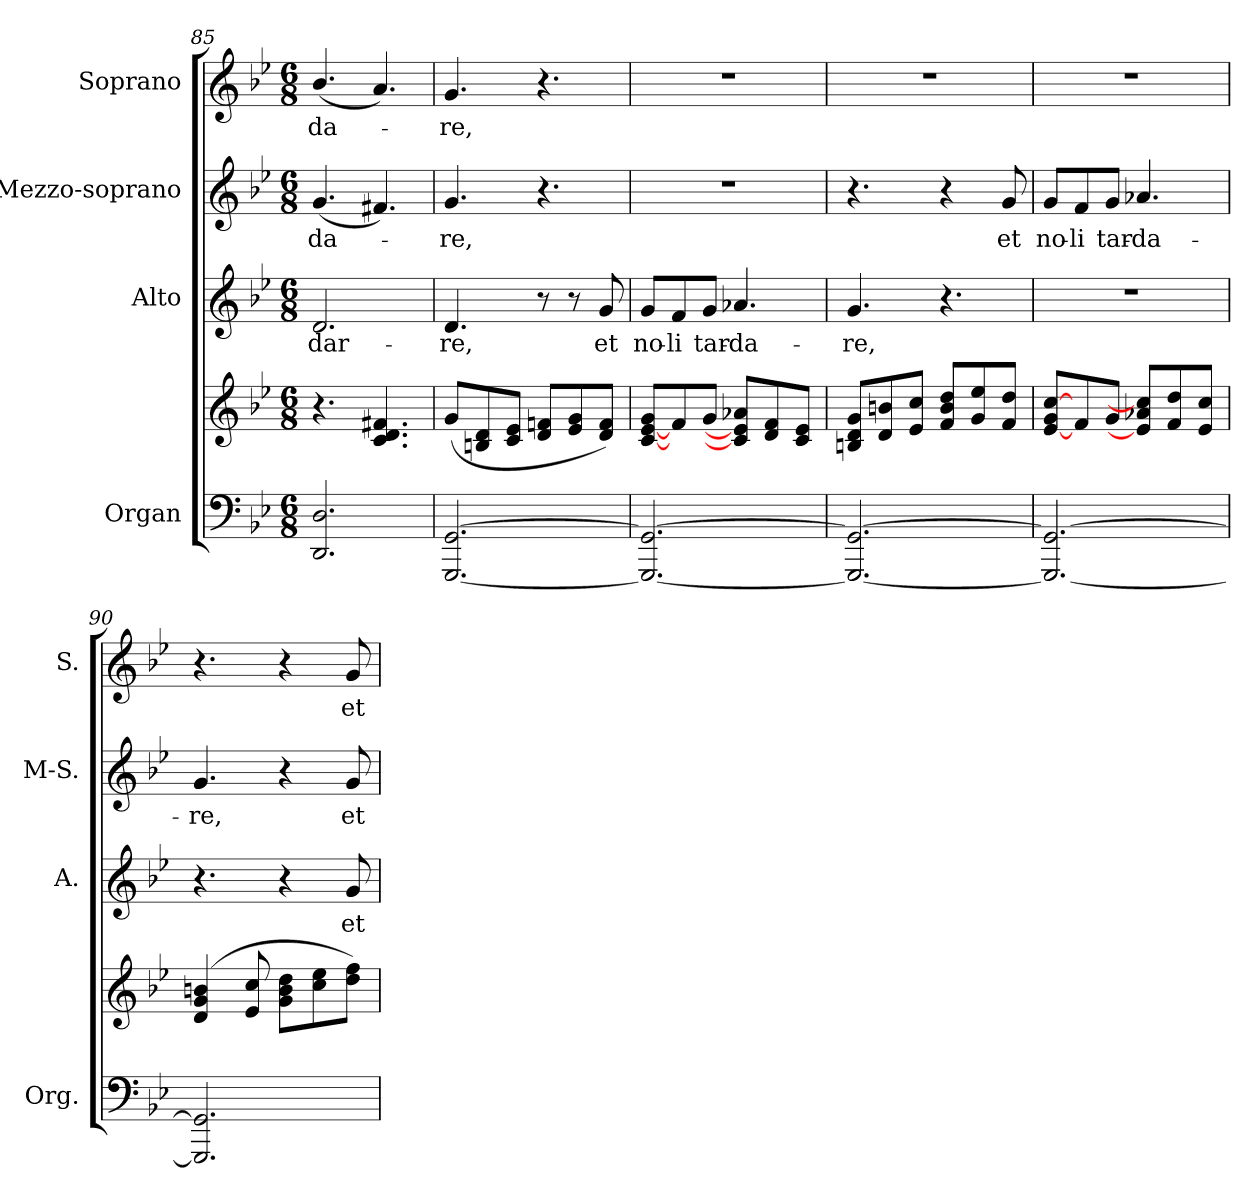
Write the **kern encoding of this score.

**kern	**kern	**kern	**text	**kern	**text	**kern	**text
*part4	*part4	*part3	*part3	*part2	*part2	*part1	*part1
*staff5	*staff4	*staff3	*staff3	*staff2	*staff2	*staff1	*staff1
*I"Organ	*	*I"Alto	*	*I"Mezzo-soprano	*	*I"Soprano	*
*I'Org.	*	*I'A.	*	*I'M-S.	*	*I'S.	*
*clefF4	*clefG2	*clefG2	*	*clefG2	*	*clefG2	*
*k[b-e-]	*k[b-e-]	*k[b-e-]	*	*k[b-e-]	*	*k[b-e-]	*
*B-:	*B-:	*B-:	*	*B-:	*	*B-:	*
*M6/8	*M6/8	*M6/8	*	*M6/8	*	*M6/8	*
=85	=85	=85	=85	=85	=85	=85	=85
!	!	!	!LO:LY:b:color=#000000	!	!	!	!
!	!	!	!	!	!LO:LY:b:color=#000000	!	!
!	!	!	!	!	!	!	!LO:LY:b:color=#000000
2.DDi/ 2.Di	4.r	2.di/	-dar-	(4.gi/	-da-	(4.b-i/	-da-
.	4.ci/ 4.di 4.f#Xi	.	.	4.f#Xi/)	.	4.ai/)	.
=86	=86	=86	=86	=86	=86	=86	=86
!	!	!	!LO:LY:b:color=#000000	!	!	!	!
!	!	!	!	!	!LO:LY:b:color=#000000	!	!
!	!	!	!	!	!	!	!LO:LY:b:color=#000000
[2.GGGi/ [2.GGi	(8gi/L	4.di/	-re,	4.gi/	-re,	4.gi/	-re,
.	8Bni/ 8di	.	.	.	.	.	.
.	8ci/ 8e-iJ	.	.	.	.	.	.
.	8di/ 8fniL	8r	.	4.r	.	4.r	.
.	8e-i/ 8gi	8r	.	.	.	.	.
!	!	!	!LO:LY:b:color=#000000	!	!	!	!
.	8di/ 8fiJ)	8gi/	et	.	.	.	.
=87	=87	=87	=87	=87	=87	=87	=87
!	!	!	!LO:LY:b:color=#000000	!LO:N:vis=1	!	!LO:N:vis=1	!
2.GGGi/_ 2.GGi_	[8ci/ [8e-i 8giL	8gi/L	no-	2.r	.	2.r	.
!	!	!	!LO:LY:b:color=#000000	!	!	!	!
.	8fi/	8fi/	-li	.	.	.	.
!	!	!	!LO:LY:b:color=#000000	!	!	!	!
.	8gi/J	8gi/J	tar-	.	.	.	.
!	!	!	!LO:LY:b:color=#000000	!	!	!	!
.	8ci/] 8e-i] 8a-XiL	4.a-Xi/	-da-	.	.	.	.
.	8di/ 8fi	.	.	.	.	.	.
.	8ci/ 8e-iJ	.	.	.	.	.	.
=88	=88	=88	=88	=88	=88	=88	=88
!	!	!	!LO:LY:b:color=#000000	!	!	!LO:N:vis=1	!
2.GGGi/_ 2.GGi_	8Bni/ 8di 8giL	4.gi/	-re,	4.r	.	2.r	.
.	8di/ 8bni	.	.	.	.	.	.
.	8e-i/ 8cciJ	.	.	.	.	.	.
.	8fi/ 8bi 8ddiL	4.r	.	4r	.	.	.
.	8gi/ 8ee-i	.	.	.	.	.	.
!	!	!	!	!	!LO:LY:b:color=#000000	!	!
.	8fi/ 8ddiJ	.	.	8gi/	et	.	.
!!LO:LB:g=z
=89	=89	=89	=89	=89	=89	=89	=89
!	!	!LO:N:vis=1	!	!	!	!	!
!	!	!	!	!	!LO:LY:b:color=#000000	!LO:N:vis=1	!
2.GGGi/_ 2.GGi_	[8e-i/ 8gi [8cciL	2.r	.	8gi/L	no-	2.r	.
!	!	!	!	!	!LO:LY:b:color=#000000	!	!
.	8fi/	.	.	8fi/	-li	.	.
!	!	!	!	!	!LO:LY:b:color=#000000	!	!
.	8gi/J	.	.	8gi/J	tar-	.	.
!	!	!	!	!	!LO:LY:b:color=#000000	!	!
.	8e-i/] 8a-Xi 8cci]L	.	.	4.a-Xi/	-da-	.	.
.	8fi/ 8ddi	.	.	.	.	.	.
.	8e-i/ 8cciJ	.	.	.	.	.	.
=90	=90	=90	=90	=90	=90	=90	=90
!	!	!	!	!	!LO:LY:b:color=#000000	!	!
2.GGGi/] 2.GGi]	(4di/ 4gi 4bni	4.r	.	4.gi/	-re,	4.r	.
.	8e-i/ 8cci	.	.	.	.	.	.
.	8gi\ 8bi 8ddiL	4r	.	4r	.	4r	.
.	8cci\ 8ee-i	.	.	.	.	.	.
!	!	!	!LO:LY:b:color=#000000	!	!	!	!
!	!	!	!	!	!LO:LY:b:color=#000000	!	!
!	!	!	!	!	!	!	!LO:LY:b:color=#000000
.	8ddi\ 8ffiJ)	8gi/	et	8gi/	et	8gi/	et
=	=	=	=	=	=	=	=
*-	*-	*-	*-	*-	*-	*-	*-
